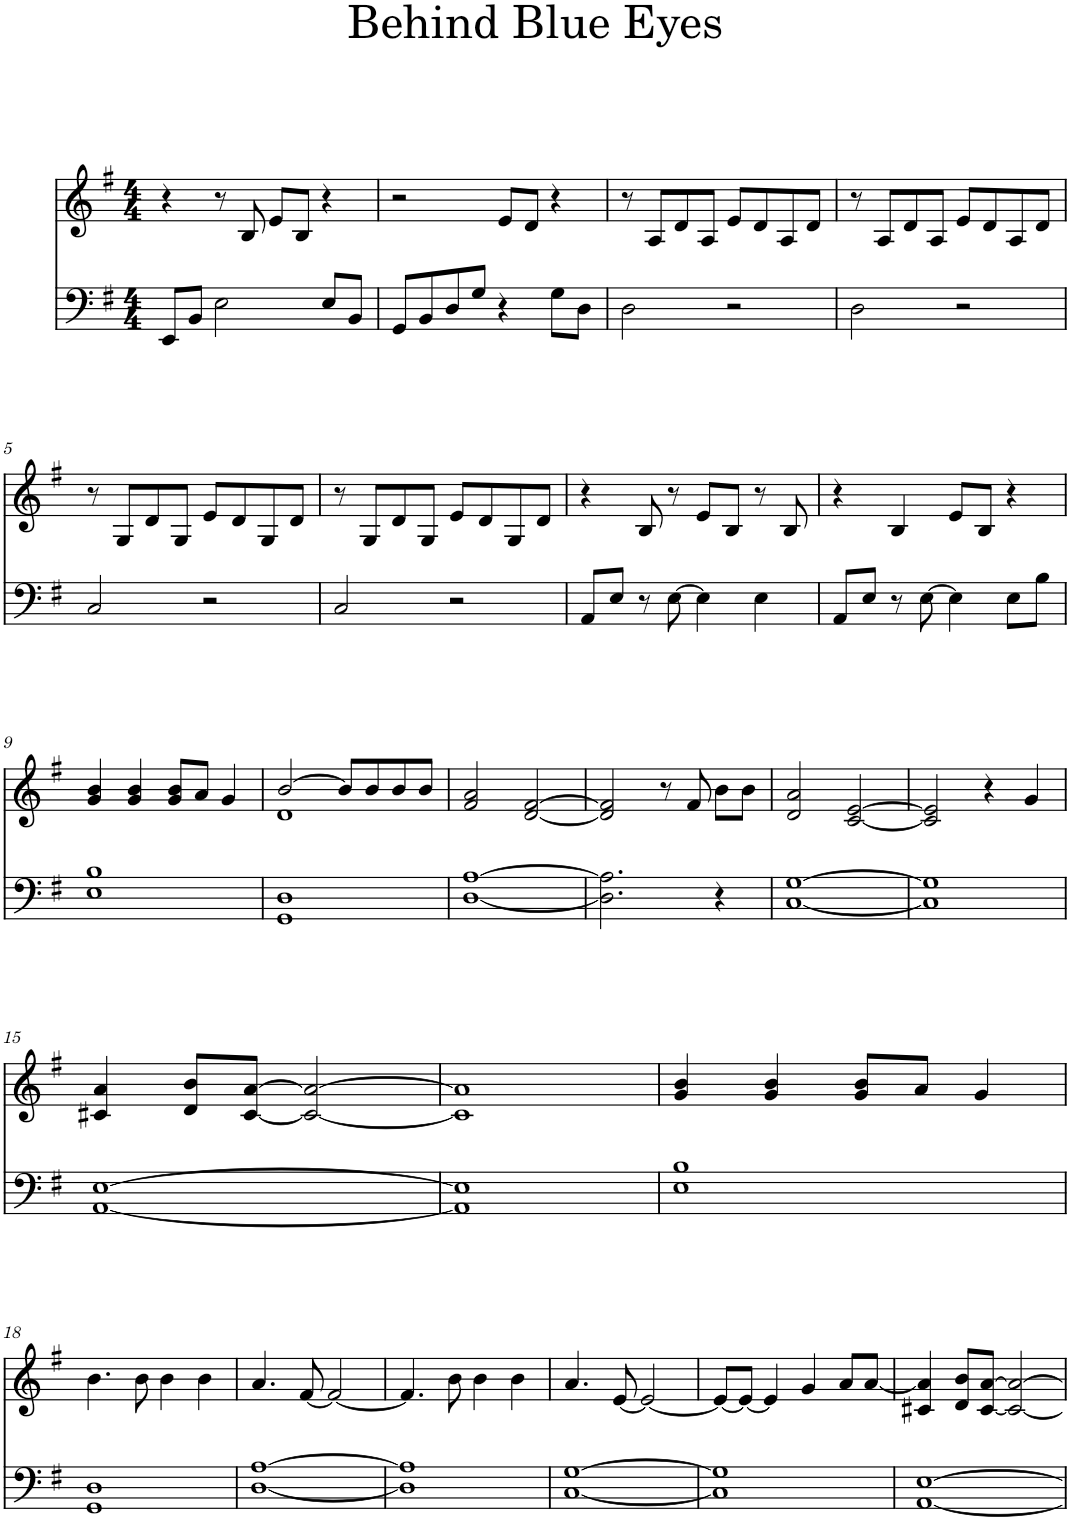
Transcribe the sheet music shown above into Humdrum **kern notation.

**kern	**kern
*part2	*part1
*staff2	*staff1
*I"Piano	*I"Piano
*I'Pno	*I'Pno
*clefF4	*clefG2
*k[f#]	*k[f#]
*M4/4	*M4/4
=1	=1
8EE/L	4r
8BB/J	.
2E\	8r
.	8B/
.	8e/L
.	8B/J
8E/L	4r
8BB/J	.
=2	=2
8GG/L	2r
8BB/	.
8D/	.
8G/J	.
4r	8e/L
.	8d/J
8G\L	4r
8D\J	.
=3	=3
2D\	8r
.	8A/L
.	8d/
.	8A/J
2r	8e/L
.	8d/
.	8A/
.	8d/J
=4	=4
2D\	8r
.	8A/L
.	8d/
.	8A/J
2r	8e/L
.	8d/
.	8A/
.	8d/J
!!LO:LB:g=z
=5	=5
2C/	8r
.	8G/L
.	8d/
.	8G/J
2r	8e/L
.	8d/
.	8G/
.	8d/J
=6	=6
2C/	8r
.	8G/L
.	8d/
.	8G/J
2r	8e/L
.	8d/
.	8G/
.	8d/J
=7	=7
8AA/L	4r
8E/J	.
8r	8B/
[8E\	8r
4E\]	8e/L
.	8B/J
4E\	8r
.	8B/
=8	=8
8AA/L	4r
8E/J	.
8r	4B/
[8E\	.
4E\]	8e/L
.	8B/J
8E\L	4r
8B\J	.
!!LO:LB:g=z
=9	=9
1E 1B	4g/ 4b/
.	4g/ 4b/
.	8g/ 8b/L
.	8a/J
.	4g/
=10	=10
*	*^
1GG 1D	[>2b/	1d
.	8b/L]	.
.	8b/	.
.	8b/	.
.	8b/J	.
*	*v	*v
=11	=11
[1D [1A	2f#/ 2a/
.	[2d/ [2f#/
=12	=12
2.D\] 2.A\]	2d/] 2f#/]
.	8r
.	8f#/
4r	8b\L
.	8b\J
=13	=13
[1C [1G	2d/ 2a/
.	[<2c/ [>2e/
=14	=14
1C] 1G]	2c/] 2e/]
.	4r
.	4g/
!!LO:LB:g=z
=15	=15
[1AA [1E	4c#X/ 4a/
.	8d/ 8b/L
.	[8c#/ [8a/J
.	2c#/_ 2a/_
=16	=16
1AA] 1E]	1c#] 1a]
=17	=17
1E 1B	4g/ 4b/
.	4g/ 4b/
.	8g/ 8b/L
.	8a/J
.	4g/
!!LO:LB:g=z
=18	=18
1GG 1D	4.b\
.	8b\
.	4b\
.	4b\
=19	=19
[1D [1A	4.a/
.	[8f#/
.	2f#/_
=20	=20
1D] 1A]	4.f#/]
.	8b\
.	4b\
.	4b\
=21	=21
[1C [1G	4.a/
.	[8e/
.	2e/_
=22	=22
1C] 1G]	8e/L_
.	8e/J_
.	4e/]
.	4g/
.	8a/L
.	[8a/J
=23	=23
[1AA [1E	4c#X/ 4a/]
.	8d/ 8b/L
.	[8c#/ [8a/J
.	2c#/_ 2a/_
=	=
*-	*-
